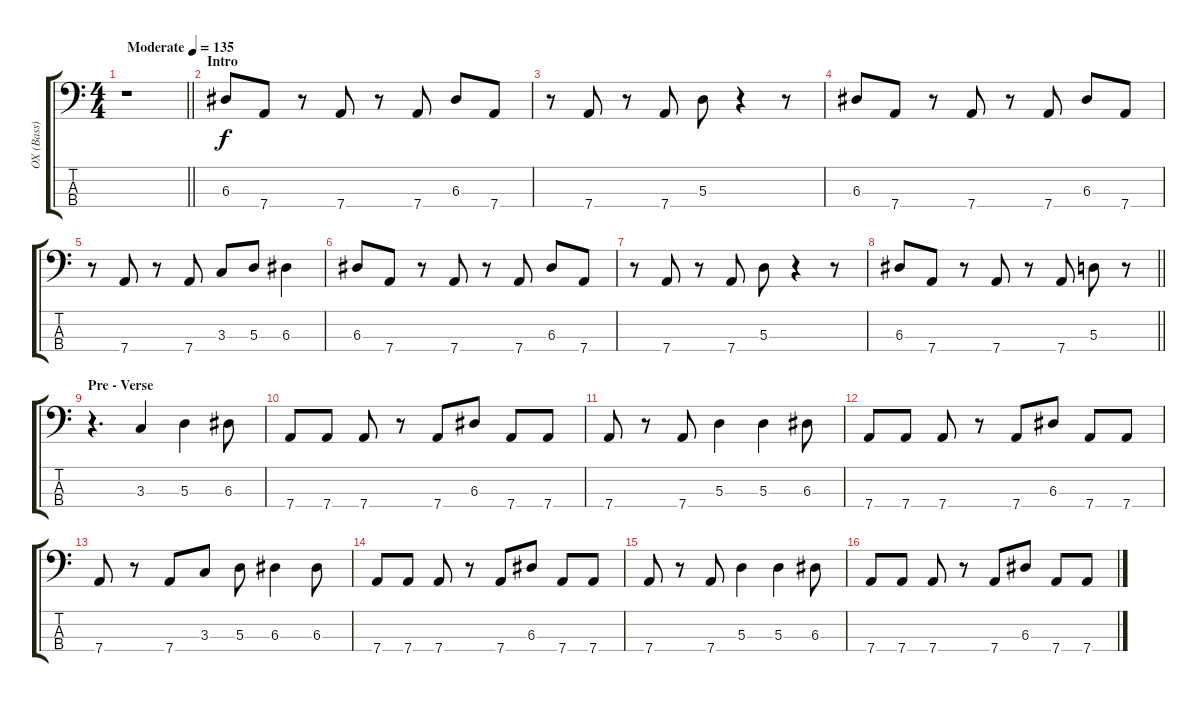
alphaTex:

\track ("OX (Bass)" "OX (Bass)") {instrument electricbasspick}
\staff {score tabs}
\tuning (G2 D2 A1 D1) {hide}
\ts (4 4)
\tempo (135 "Moderate")
\clef f4
\barLineRight lightlight
\ks c
r.1{dy f instrument electricbasspick} |
\section ("" "Intro")
6.3.8 7.4.8 r.8 7.4.8 r.8 7.4.8 6.3.8 7.4.8 |
r.8 7.4.8 r.8 7.4.8 5.3.8 r.4 r.8 |
6.3.8 7.4.8 r.8 7.4.8 r.8 7.4.8 6.3.8 7.4.8 |
r.8 7.4.8 r.8 7.4.8 3.3.8 5.3.8 6.3.4 |
6.3.8 7.4.8 r.8 7.4.8 r.8 7.4.8 6.3.8 7.4.8 |
r.8 7.4.8 r.8 7.4.8 5.3.8 r.4 r.8 |
\barLineRight lightlight
6.3.8 7.4.8 r.8 7.4.8 r.8 7.4.8 5.3.8 r.8 |
\section ("" "Pre - Verse")
r.4{d} 3.3.4 5.3.4 6.3.8 |
7.4.8 7.4.8 7.4.8 r.8 7.4.8 6.3.8 7.4.8 7.4.8 |
7.4.8 r.8 7.4.8 5.3.4 5.3.4 6.3.8 |
7.4.8 7.4.8 7.4.8 r.8 7.4.8 6.3.8 7.4.8 7.4.8 |
7.4.8 r.8 7.4.8 3.3.8 5.3.8 6.3.4 6.3.8 |
7.4.8 7.4.8 7.4.8 r.8 7.4.8 6.3.8 7.4.8 7.4.8 |
7.4.8 r.8 7.4.8 5.3.4 5.3.4 6.3.8 |
7.4.8 7.4.8 7.4.8 r.8 7.4.8 6.3.8 7.4.8 7.4.8
